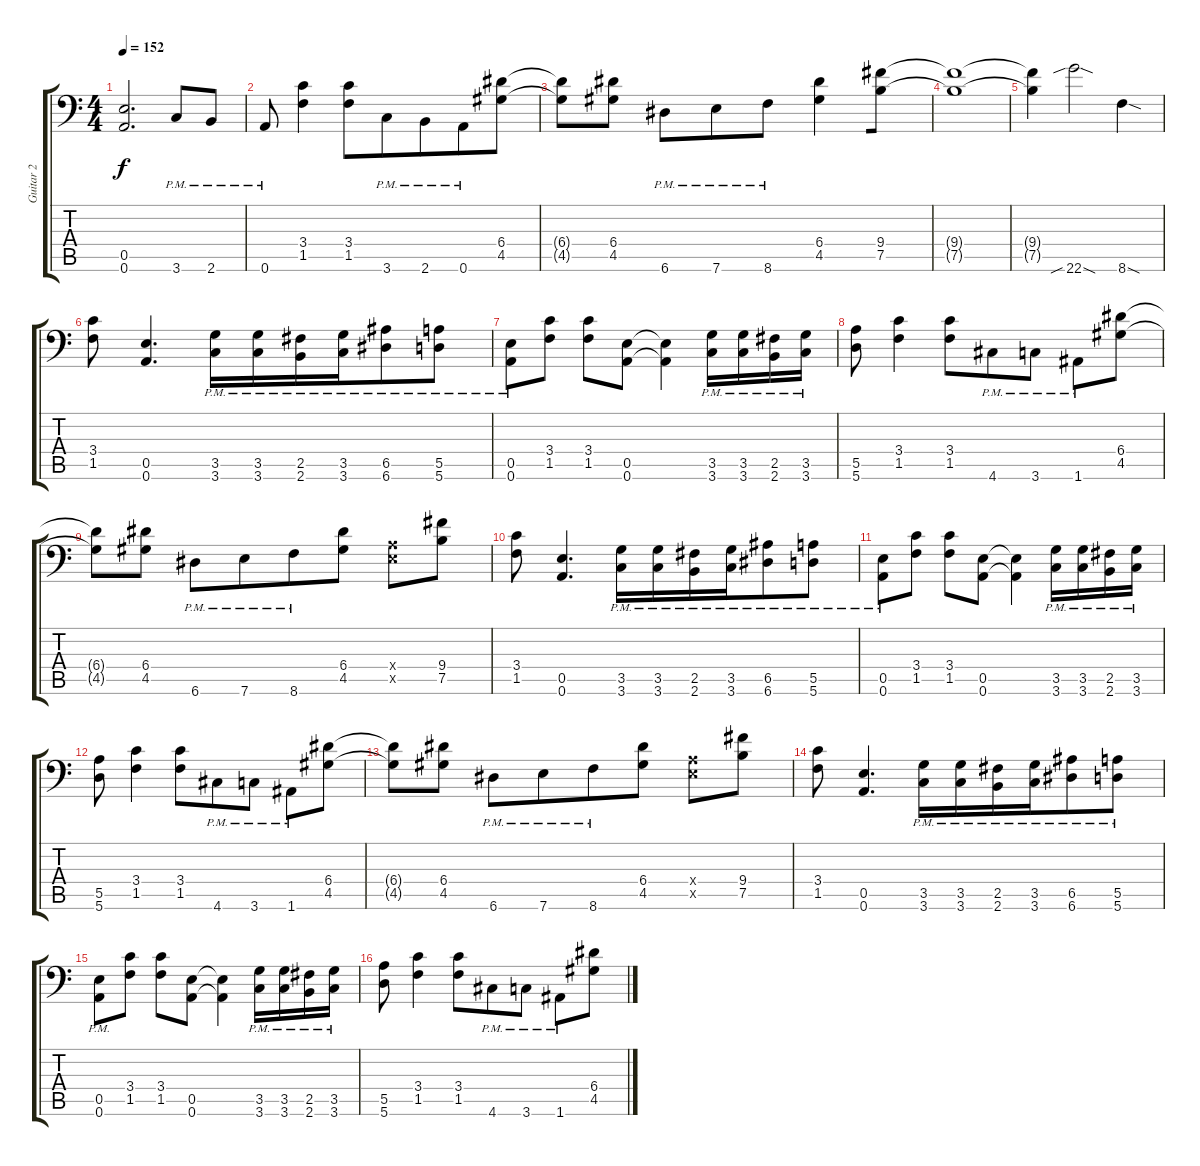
\track ("Guitar 2" "Guitar 2") {instrument distortionguitar bank 255}
\staff {score tabs}
\tuning (B3 Gb3 D3 A2 E2 A1) {hide}
\ts (4 4)
\tempo 152
\clef f4
\ks c
(0.5{t} 0.6{t}).2{d dy f beam merge} 3.6{pm}.8{beam merge} 2.6{pm}.8 |
0.6{pm}.8 (3.4 1.5).4 (3.4 1.5).8{beam merge} 3.6{pm}.8 2.6{pm}.8{beam merge} 0.6{pm}.8{beam merge} (6.4 4.5).8 |
(6.4{t} 4.5{t}).8 (6.4 4.5).8 6.6{pm}.8 7.6{pm}.8{beam merge} 8.6{pm}.8{beam merge} (6.4 4.5).4{beam merge} (9.4 7.5).8 |
(9.4{t} 7.5{t}).1 |
(9.4{t} 7.5{t}).4{beam merge} 22.6{sib sod}.2 8.6{sod}.4 |
(3.4 1.5).8 (0.5 0.6).4{d} (3.5{pm} 3.6{pm}).16 (3.5{pm} 3.6{pm}).16{beam merge} (2.5{pm} 2.6{pm}).16{beam merge} (3.5{pm} 3.6{pm}).16{beam merge} (6.5{pm} 6.6{pm}).8 (5.5{pm} 5.6{pm}).8 |
(0.5{pm} 0.6{pm}).8 (3.4 1.5).8 (3.4 1.5).8{beam merge} (0.5 0.6).8 (0.5{t} 0.6{t}).4{beam merge} (3.5{pm} 3.6{pm}).16 (3.5{pm} 3.6{pm}).16 (2.5{pm} 2.6{pm}).16{beam merge} (3.5{pm} 3.6{pm}).16 |
(5.5 5.6).8 (3.4 1.5).4{beam merge} (3.4 1.5).8{beam merge} 4.6{pm}.8 3.6{pm}.8 1.6{pm}.8 (6.4 4.5).8 |
(6.4{t} 4.5{t}).8 (6.4 4.5).8 6.6{pm}.8 7.6{pm}.8{beam merge} 8.6{pm}.8{beam merge} (6.4 4.5).8 (0.4{x} 0.5{x}).8 (9.4 7.5).8 |
(3.4 1.5).8 (0.5 0.6).4{d} (3.5{pm} 3.6{pm}).16 (3.5{pm} 3.6{pm}).16{beam merge} (2.5{pm} 2.6{pm}).16{beam merge} (3.5{pm} 3.6{pm}).16{beam merge} (6.5{pm} 6.6{pm}).8 (5.5{pm} 5.6{pm}).8 |
(0.5{pm} 0.6{pm}).8 (3.4 1.5).8 (3.4 1.5).8{beam merge} (0.5 0.6).8 (0.5{t} 0.6{t}).4{beam merge} (3.5{pm} 3.6{pm}).16 (3.5{pm} 3.6{pm}).16 (2.5{pm} 2.6{pm}).16{beam merge} (3.5{pm} 3.6{pm}).16 |
(5.5 5.6).8 (3.4 1.5).4{beam merge} (3.4 1.5).8{beam merge} 4.6{pm}.8 3.6{pm}.8 1.6{pm}.8 (6.4 4.5).8 |
(6.4{t} 4.5{t}).8 (6.4 4.5).8 6.6{pm}.8 7.6{pm}.8{beam merge} 8.6{pm}.8{beam merge} (6.4 4.5).8 (0.4{x} 0.5{x}).8 (9.4 7.5).8 |
(3.4 1.5).8 (0.5 0.6).4{d} (3.5{pm} 3.6{pm}).16 (3.5{pm} 3.6{pm}).16{beam merge} (2.5{pm} 2.6{pm}).16{beam merge} (3.5{pm} 3.6{pm}).16{beam merge} (6.5{pm} 6.6{pm}).8 (5.5{pm} 5.6{pm}).8 |
(0.5{pm} 0.6{pm}).8 (3.4 1.5).8 (3.4 1.5).8{beam merge} (0.5 0.6).8 (0.5{t} 0.6{t}).4{beam merge} (3.5{pm} 3.6{pm}).16 (3.5{pm} 3.6{pm}).16 (2.5{pm} 2.6{pm}).16{beam merge} (3.5{pm} 3.6{pm}).16 |
(5.5 5.6).8 (3.4 1.5).4{beam merge} (3.4 1.5).8{beam merge} 4.6{pm}.8 3.6{pm}.8 1.6{pm}.8 (6.4 4.5).8
